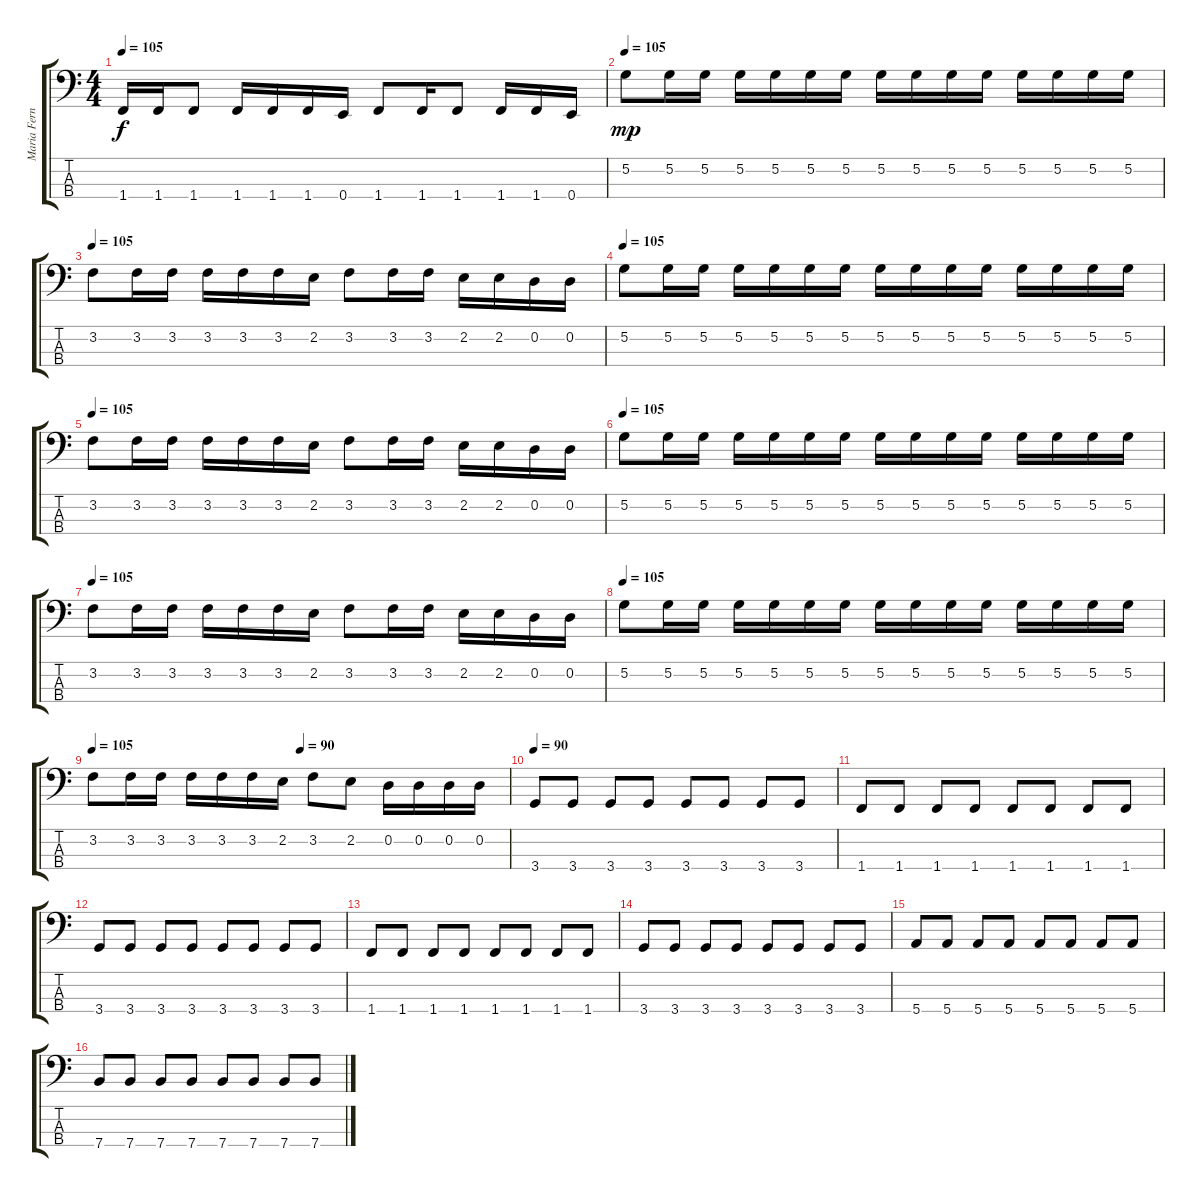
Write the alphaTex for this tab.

\track ("Maria Fernanda Aldana (Bajo)" "Maria Fern") {instrument electricbassfinger}
\staff {score tabs}
\tuning (G2 D2 A1 E1) {hide}
\ts (4 4)
\tempo 105
\clef f4
\ks c
1.4.16{dy f} 1.4.16 1.4.8 1.4.16 1.4.16 1.4.16 0.4.16 1.4.8 1.4.16 1.4.8 1.4.16 1.4.16 0.4.16 |
\tempo 105
5.2.8{dy mp} 5.2.16 5.2.16 5.2.16 5.2.16 5.2.16 5.2.16 5.2.16 5.2.16 5.2.16 5.2.16 5.2.16 5.2.16 5.2.16 5.2.16 |
\tempo 105
3.2.8 3.2.16 3.2.16 3.2.16 3.2.16 3.2.16 2.2.16 3.2.8 3.2.16 3.2.16 2.2.16 2.2.16 0.2.16 0.2.16 |
\tempo 105
5.2.8 5.2.16 5.2.16 5.2.16 5.2.16 5.2.16 5.2.16 5.2.16 5.2.16 5.2.16 5.2.16 5.2.16 5.2.16 5.2.16 5.2.16 |
\tempo 105
3.2.8 3.2.16 3.2.16 3.2.16 3.2.16 3.2.16 2.2.16 3.2.8 3.2.16 3.2.16 2.2.16 2.2.16 0.2.16 0.2.16 |
\tempo 105
5.2.8 5.2.16 5.2.16 5.2.16 5.2.16 5.2.16 5.2.16 5.2.16 5.2.16 5.2.16 5.2.16 5.2.16 5.2.16 5.2.16 5.2.16 |
\tempo 105
3.2.8 3.2.16 3.2.16 3.2.16 3.2.16 3.2.16 2.2.16 3.2.8 3.2.16 3.2.16 2.2.16 2.2.16 0.2.16 0.2.16 |
\tempo 105
5.2.8 5.2.16 5.2.16 5.2.16 5.2.16 5.2.16 5.2.16 5.2.16 5.2.16 5.2.16 5.2.16 5.2.16 5.2.16 5.2.16 5.2.16 |
\tempo 105
\tempo (90 0.5)
3.2.8 3.2.16 3.2.16 3.2.16 3.2.16 3.2.16 2.2.16 3.2.8 2.2.8 0.2.16 0.2.16 0.2.16 0.2.16 |
\tempo 90
3.4.8 3.4.8 3.4.8 3.4.8 3.4.8 3.4.8 3.4.8 3.4.8 |
1.4.8 1.4.8 1.4.8 1.4.8 1.4.8 1.4.8 1.4.8 1.4.8 |
3.4.8 3.4.8 3.4.8 3.4.8 3.4.8 3.4.8 3.4.8 3.4.8 |
1.4.8 1.4.8 1.4.8 1.4.8 1.4.8 1.4.8 1.4.8 1.4.8 |
3.4.8 3.4.8 3.4.8 3.4.8 3.4.8 3.4.8 3.4.8 3.4.8 |
5.4.8 5.4.8 5.4.8 5.4.8 5.4.8 5.4.8 5.4.8 5.4.8 |
7.4.8 7.4.8 7.4.8 7.4.8 7.4.8 7.4.8 7.4.8 7.4.8
